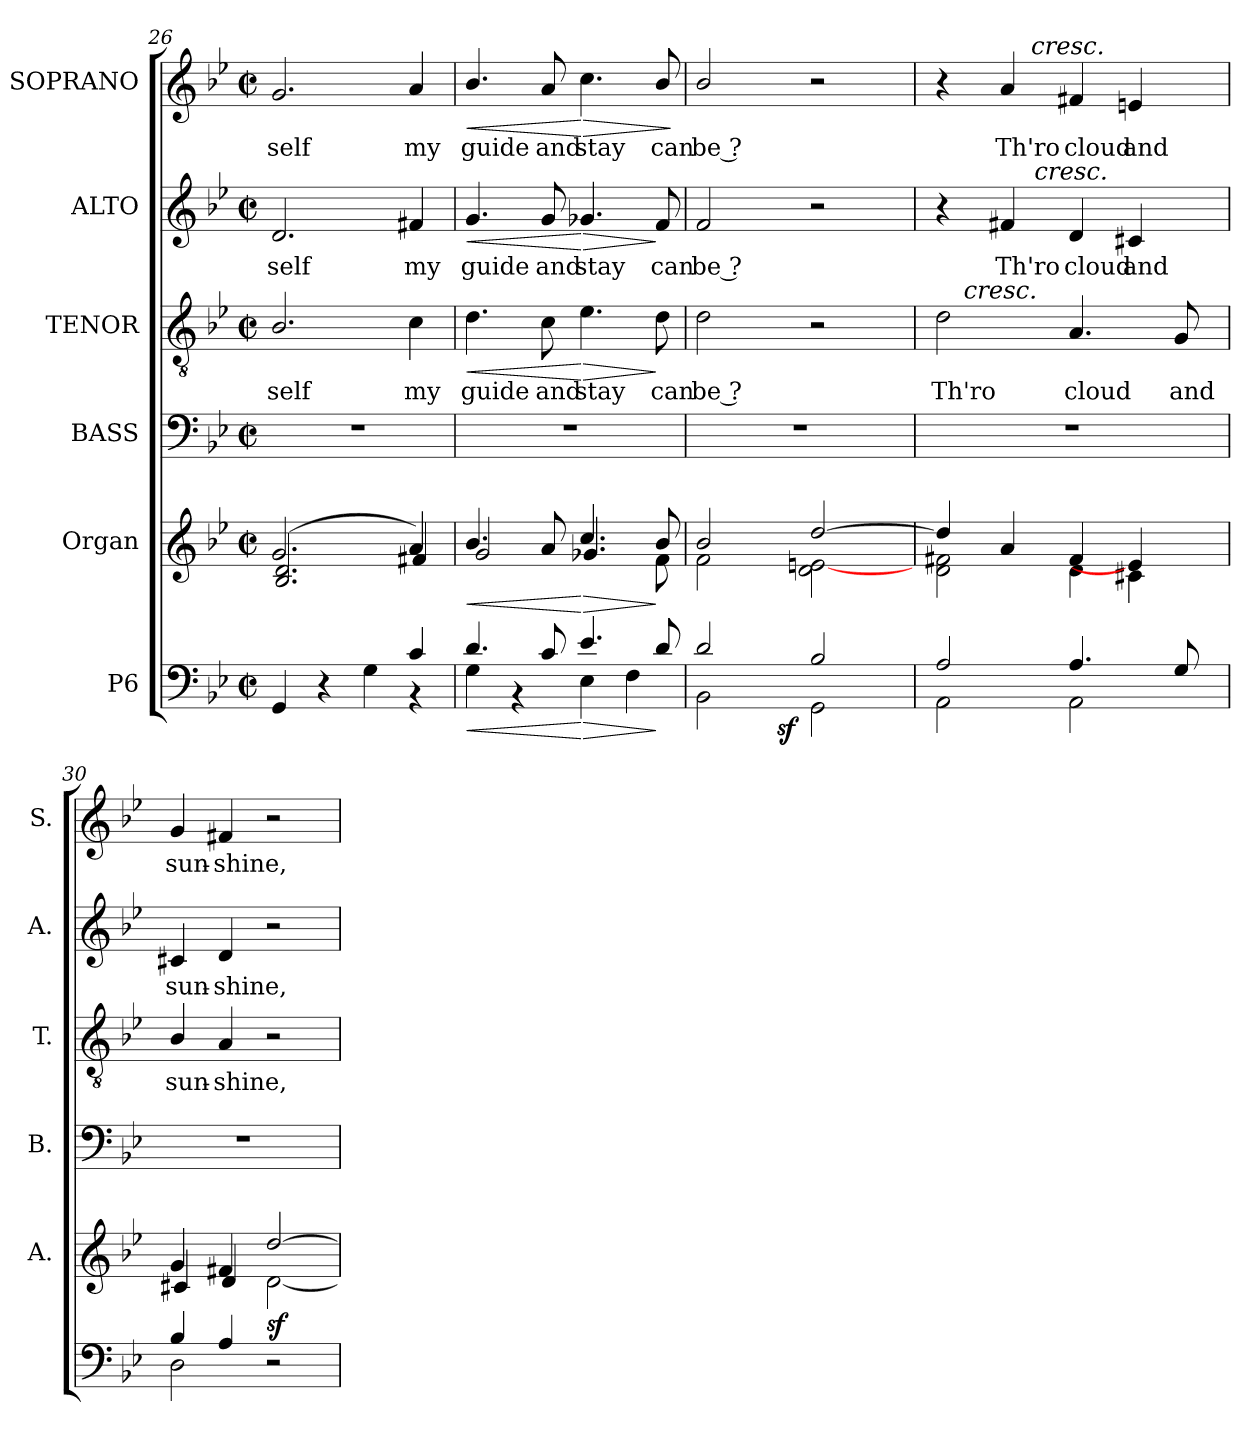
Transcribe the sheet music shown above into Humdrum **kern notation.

**kern	**dynam	**kern	**dynam	**kern	**kern	**text	**dynam	**kern	**text	**dynam	**kern	**text	**dynam
*part6	*part6	*part5	*part5	*part4	*part3	*part3	*part3	*part2	*part2	*part2	*part1	*part1	*part1
*staff6	*staff6	*staff5	*staff5	*staff4	*staff3	*staff3	*staff3	*staff2	*staff2	*staff2	*staff1	*staff1	*staff1
*I"P6	*	*I"Organ	*	*I"BASS	*I"TENOR	*	*	*I"ALTO	*	*	*I"SOPRANO	*	*
*	*	*I'A.	*	*I'B.	*I'T.	*	*	*I'A.	*	*	*I'S.	*	*
*clefF4	*	*clefG2	*	*clefF4	*clefGv2	*	*	*clefG2	*	*	*clefG2	*	*
*	*	*	*	*	*ITrd7c12	*	*	*	*	*	*	*	*
*k[b-e-]	*	*k[b-e-]	*	*k[b-e-]	*k[b-e-]	*	*	*k[b-e-]	*	*	*k[b-e-]	*	*
*B-:	*	*B-:	*	*B-:	*B-:	*	*	*B-:	*	*	*B-:	*	*
*M2/2	*	*M2/2	*	*M2/2	*M2/2	*	*	*M2/2	*	*	*M2/2	*	*
*met(c|)	*	*met(c|)	*	*met(c|)	*met(c|)	*	*	*met(c|)	*	*	*met(c|)	*	*
=26	=26	=26	=26	=26	=26	=26	=26	=26	=26	=26	=26	=26	=26
*^	*	*^	*	*	*	*	*	*	*	*	*	*	*
!	!	!	!	!	!	!	!	!LO:LY:b:color=#000000	!	!	!	!	!	!	!
!	!	!	!	!	!	!	!	!	!	!	!LO:LY:b:color=#000000	!	!	!	!
!	!	!	!	!	!	!	!	!	!	!	!	!	!	!LO:LY:b:color=#000000	!
4ryy	4GGi/	.	(2.gi/	2.B-i/ 2.di	.	1r	2.BB-i/	-self	.	2.di/	-self	.	2.gi/	-self	.
4ryy	4r	.	.	.	.	.	.	.	.	.	.	.	.	.	.
4ryy	4Gi\	.	.	.	.	.	.	.	.	.	.	.	.	.	.
!	!	!	!	!	!	!	!	!LO:LY:b:color=#000000	!	!	!	!	!	!	!
!	!	!	!	!	!	!	!	!	!	!	!LO:LY:b:color=#000000	!	!	!	!
!	!	!	!	!	!	!	!	!	!	!	!	!	!	!LO:LY:b:color=#000000	!
4ci/	4r	.	4ai/)	4f#Xi/	.	.	4Ci\	my	.	4f#Xi/	my	.	4ai/	my	.
=27	=27	=27	=27	=27	=27	=27	=27	=27	=27	=27	=27	=27	=27	=27	=27
!	!	!LO:HP:b	!	!	!LO:HP:b	!	!	!	!	!	!	!	!	!	!
!	!	!	!	!	!	!	!	!LO:LY:b:color=#000000	!LO:HP:b	!	!	!	!	!	!
!	!	!	!	!	!	!	!	!	!	!	!LO:LY:b:color=#000000	!LO:HP:b	!	!	!
!	!	!	!	!	!	!	!	!	!	!	!	!	!	!LO:LY:b:color=#000000	!LO:HP:b
4.di/	4Gi\	<	4.b-i/	2gi/	<	1r	4.Di\	guide	<	4.gi/	guide	<	4.b-i/	guide	<
.	4r	.	.	.	.	.	.	.	.	.	.	.	.	.	.
!	!	!	!	!	!	!	!	!LO:LY:b:color=#000000	!	!	!	!	!	!	!
!	!	!	!	!	!	!	!	!	!	!	!LO:LY:b:color=#000000	!	!	!	!
!	!	!	!	!	!	!	!	!	!	!	!	!	!	!LO:LY:b:color=#000000	!
8ci/	.	.	8ai/	.	.	.	8Ci\	and	.	8gi/	and	.	8ai/	and	.
!	!	!LO:HP:n=1:b	!	!	!LO:HP:n=1:b	!	!	!	!	!	!	!	!	!	!
!	!	!	!	!	!	!	!	!LO:LY:b:color=#000000	!LO:HP:n=1:b	!	!	!	!	!	!
!	!	!	!	!	!	!	!	!	!	!	!LO:LY:b:color=#000000	!LO:HP:n=1:b	!	!	!
!	!	!	!	!	!	!	!	!	!	!	!	!	!	!LO:LY:b:color=#000000	!LO:HP:n=1:b
4.e-i/	4E-i\	[ >	4.cci/	4.g-Xi/	[ >	.	4.E-i\	stay	[ >	4.g-Xi/	stay	[ >	4.cci\	stay	[ >
.	4Fi\	.	.	.	.	.	.	.	.	.	.	.	.	.	.
!	!	!	!	!	!	!	!	!LO:LY:b:color=#000000	!	!	!	!	!	!	!
!	!	!	!	!	!	!	!	!	!	!	!LO:LY:b:color=#000000	!	!	!	!
!	!	!	!	!	!	!	!	!	!	!	!	!	!	!LO:LY:b:color=#000000	!
8di/	.	]	8b-i/	8fi\	]	.	8Di\	can	]	8fi/	can	]	8b-i/	can	.
*v	*v	*	*	*	*	*	*	*	*	*	*	*	*	*	*
*	*	*v	*v	*	*	*	*	*	*	*	*	*	*	*
.	.	.	.	.	.	.	.	.	.	.	.	.	]
=28	=28	=28	=28	=28	=28	=28	=28	=28	=28	=28	=28	=28	=28
*^	*	*^	*	*	*	*	*	*	*	*	*	*	*
!	!	!	!	!	!	!	!	!LO:LY:b:color=#000000	!	!	!	!	!	!	!
!	!	!	!	!	!	!	!	!	!	!	!LO:LY:b:color=#000000	!	!	!	!
!	!	!	!	!	!	!	!	!	!	!	!	!	!	!LO:LY:b:color=#000000	!
*	*^	*	*	*	*	*	*	*	*	*	*	*	*	*	*
2di/	2BB-i\	4ryy	.	2b-i/	2fi\	.	1r	2Di\	be ?	.	2fi/	be ?	.	2b-i/	be ?	.
.	.	16ryy	.	.	.	.	.	.	.	.	.	.	.	.	.	.
.	.	32ryy	.	.	.	.	.	.	.	.	.	.	.	.	.	.
.	.	512.ryy	.	.	.	.	.	.	.	.	.	.	.	.	.	.
.	.	2ryy	sf	.	.	.	.	.	.	.	.	.	.	.	.	.
2B-i/	2GGi\	.	.	[2ddi/	2di\ [2eni	.	.	2r	.	.	2r	.	.	2r	.	.
.	.	8ryy	.	.	.	.	.	.	.	.	.	.	.	.	.	.
.	.	64ryy	.	.	.	.	.	.	.	.	.	.	.	.	.	.
.	.	128ryy	.	.	.	.	.	.	.	.	.	.	.	.	.	.
.	.	256ryy	.	.	.	.	.	.	.	.	.	.	.	.	.	.
.	.	1024ryy	.	.	.	.	.	.	.	.	.	.	.	.	.	.
*	*v	*v	*	*	*	*	*	*	*	*	*	*	*	*	*	*
!!LO:PB:g=z
=29	=29	=29	=29	=29	=29	=29	=29	=29	=29	=29	=29	=29	=29	=29	=29
*	*^	*	*	*	*	*	*	*	*	*	*	*	*	*	*
!	!	!	!	!	!	!	!	!	!LO:LY:b:color=#000000	!	!	!	!	!	!	!
*	*v	*v	*	*	*	*	*	*^	*	*	*^	*	*	*^	*	*
2Ai/	2AAi\	.	4ddi/]	2di\ 2f#Xi	.	1r	2Di\	16ryy	Th'ro	.	4r	4ryy	.	.	4r	4ryy	.	.
.	.	.	.	.	.	.	.	128.ryy	.	.	.	.	.	.	.	.	.	.
!	!	!	!	!	!	!	!	!LO:TX:a:i:t=cresc.	!	!	!	!	!	!	!	!	!	!
.	.	.	.	.	.	.	.	2ryy	.	.	.	.	.	.	.	.	.	.
!	!	!	!	!	!	!	!	!	!	!	!	!	!LO:LY:b:color=#000000	!	!	!	!	!
!	!	!	!	!	!	!	!	!	!	!	!	!	!	!	!	!	!LO:LY:b:color=#000000	!
.	.	.	4ai/	.	.	.	.	.	.	.	4f#Xi/	16ryy	Th'ro	.	4ai/	16ryy	Th'ro	.
.	.	.	.	.	.	.	.	.	.	.	.	64..ryy	.	.	.	64.ryy	.	.
!	!	!	!	!	!	!	!	!	!	!	!	!	!	!	!	!LO:TX:a:i:t=cresc.	!	!
.	.	.	.	.	.	.	.	.	.	.	.	.	.	.	.	2ryy	.	.
!	!	!	!	!	!	!	!	!	!	!	!	!LO:TX:a:i:t=cresc.	!	!	!	!	!	!
.	.	.	.	.	.	.	.	.	.	.	.	2ryy	.	.	.	.	.	.
!	!	!	!	!	!	!	!	!	!LO:LY:b:color=#000000	!	!	!	!	!	!	!	!	!
!	!	!	!	!	!	!	!	!	!	!	!	!	!LO:LY:b:color=#000000	!	!	!	!	!
!	!	!	!	!	!	!	!	!	!	!	!	!	!	!	!	!	!LO:LY:b:color=#000000	!
4.Ai/	2AAi\	.	4f#i/	4di\	.	.	4.AAi/	.	cloud	.	4di/	.	cloud	.	4f#Xi/	.	cloud	.
.	.	.	.	.	.	.	.	4ryy	.	.	.	.	.	.	.	.	.	.
!	!	!	!	!	!	!	!	!	!	!	!	!	!LO:LY:b:color=#000000	!	!	!	!	!
!	!	!	!	!	!	!	!	!	!	!	!	!	!	!	!	!	!LO:LY:b:color=#000000	!
.	.	.	4eni/]	4c#Xi\	.	.	.	.	.	.	4c#Xi/	.	and	.	4eni/	.	and	.
.	.	.	.	.	.	.	.	8ryy	.	.	.	.	.	.	.	.	.	.
.	.	.	.	.	.	.	.	.	.	.	.	.	.	.	.	8ryy	.	.
.	.	.	.	.	.	.	.	.	.	.	.	8ryy	.	.	.	.	.	.
!	!	!	!	!	!	!	!	!	!LO:LY:b:color=#000000	!	!	!	!	!	!	!	!	!
8Gi/	.	.	.	.	.	.	8GGi/	.	and	.	.	.	.	.	.	.	.	.
.	.	.	.	.	.	.	.	32ryy	.	.	.	.	.	.	.	.	.	.
.	.	.	.	.	.	.	.	.	.	.	.	.	.	.	.	32ryy	.	.
.	.	.	.	.	.	.	.	.	.	.	.	32ryy	.	.	.	.	.	.
.	.	.	.	.	.	.	.	64ryy	.	.	.	.	.	.	.	.	.	.
.	.	.	.	.	.	.	.	.	.	.	.	.	.	.	.	128ryy	.	.
.	.	.	.	.	.	.	.	256ryy	.	.	.	256ryy	.	.	.	.	.	.
*	*	*	*	*	*	*	*v	*v	*	*	*	*	*	*	*v	*v	*	*
*	*	*	*	*	*	*	*	*	*	*v	*v	*	*	*	*	*
=30	=30	=30	=30	=30	=30	=30	=30	=30	=30	=30	=30	=30	=30	=30	=30
*	*	*	*	*	*	*	*^	*	*	*^	*	*	*^	*	*
!	!	!	!	!	!	!	!	!	!LO:LY:b:color=#000000	!	!	!	!	!	!	!	!	!
*	*	*	*	*	*	*	*v	*v	*	*	*	*	*	*	*v	*v	*	*
*	*	*	*	*	*	*	*	*	*	*v	*v	*	*	*	*	*
*	*	*	*	*	*	*	*^	*	*	*^	*	*	*^	*	*
!	!	!	!	!	!	!	!	!	!	!	!	!	!LO:LY:b:color=#000000	!	!	!	!	!
*	*	*	*	*	*	*	*v	*v	*	*	*	*	*	*	*v	*v	*	*
*	*	*	*	*	*	*	*	*	*	*v	*v	*	*	*	*	*
*	*	*	*	*	*	*	*^	*	*	*^	*	*	*^	*	*
!	!	!	!	!	!	!	!	!	!	!	!	!	!	!	!	!	!LO:LY:b:color=#000000	!
*	*	*	*	*	*	*	*v	*v	*	*	*	*	*	*	*v	*v	*	*
*	*	*	*	*	*	*	*	*	*	*v	*v	*	*	*	*	*
4B-i/	2Di\	.	4gi/	4c#Xi/	.	1r	4BB-i/	sun-	.	4c#Xi/	sun-	.	4gi/	sun-	.
!	!	!	!	!	!	!	!	!LO:LY:b:color=#000000	!	!	!	!	!	!	!
!	!	!	!	!	!	!	!	!	!	!	!LO:LY:b:color=#000000	!	!	!	!
!	!	!	!	!	!	!	!	!	!	!	!	!	!	!LO:LY:b:color=#000000	!
4Ai/	.	.	4f#Xi/	4di/	.	.	4AAi/	-shine,	.	4di/	-shine,	.	4f#Xi/	-shine,	.
2r	2ryy	.	[2ddi/	[2di\	sf	.	2r	.	.	2r	.	.	2r	.	.
*v	*v	*	*	*	*	*	*	*	*	*	*	*	*	*	*
*	*	*v	*v	*	*	*	*	*	*	*	*	*	*	*
=	=	=	=	=	=	=	=	=	=	=	=	=	=
*-	*-	*-	*-	*-	*-	*-	*-	*-	*-	*-	*-	*-	*-
